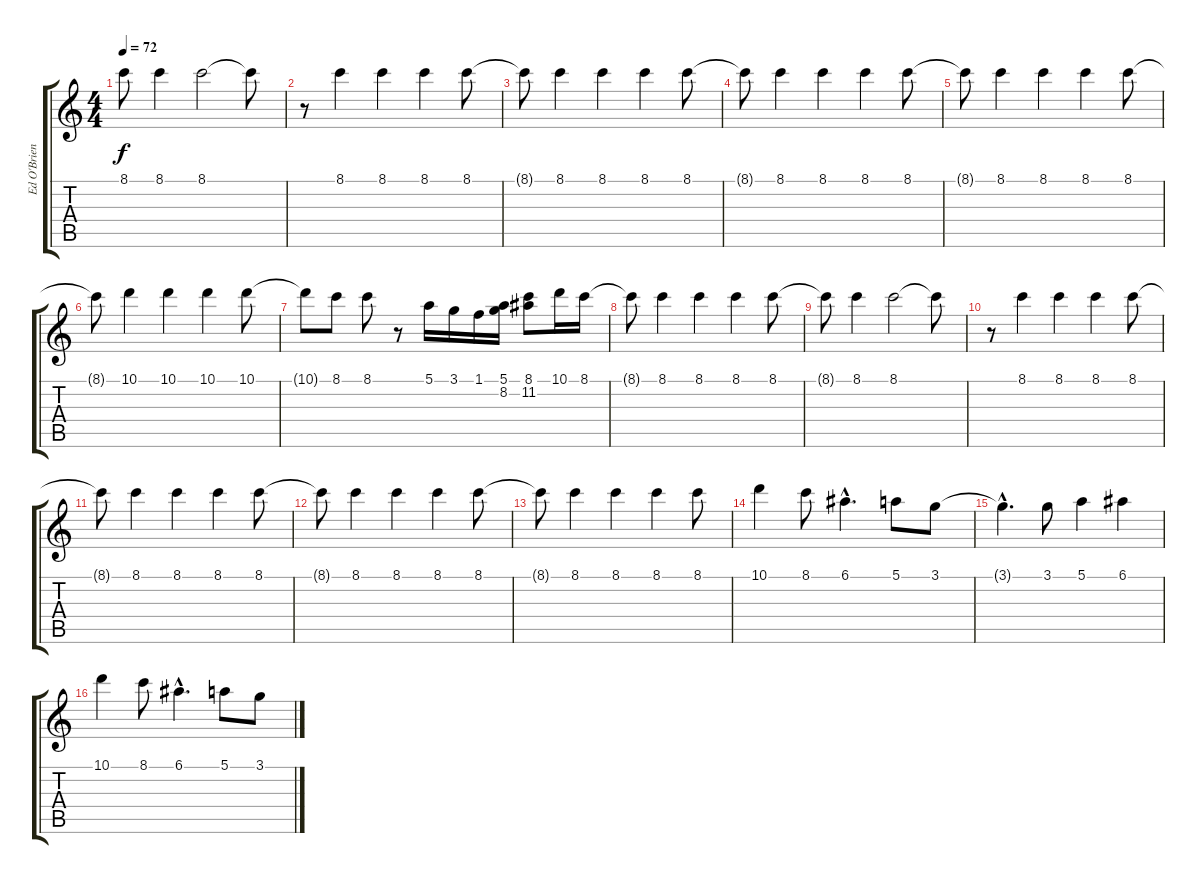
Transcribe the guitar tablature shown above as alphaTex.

\track ("Ed O'Brien - Electric Guitar" "Ed O'Brien") {instrument electricguitarjazz}
\staff {score tabs}
\tuning (E4 B3 G3 D3 A2 E2) {hide}
\ts (4 4)
\tempo 72
\clef g2
\ks c
8.1{t}.8{dy f} 8.1.4 8.1.2 8.1{t}.8 |
r.8 8.1.4 8.1.4 8.1.4 8.1.8 |
8.1{t}.8 8.1.4 8.1.4 8.1.4 8.1.8 |
8.1{t}.8 8.1.4 8.1.4 8.1.4 8.1.8 |
8.1{t}.8 8.1.4 8.1.4 8.1.4 8.1.8 |
8.1{t}.8 10.1.4 10.1.4 10.1.4 10.1.8 |
10.1{t}.8 8.1.8 8.1.8 r.8 5.1.16 3.1.16 1.1.16 (5.1 8.2).16 (8.1 11.2).8 10.1.16 8.1.16 |
8.1{t}.8 8.1.4 8.1.4 8.1.4 8.1.8 |
8.1{t}.8 8.1.4 8.1.2 8.1{t}.8 |
r.8 8.1.4 8.1.4 8.1.4 8.1.8 |
8.1{t}.8 8.1.4 8.1.4 8.1.4 8.1.8 |
8.1{t}.8 8.1.4 8.1.4 8.1.4 8.1.8 |
8.1{t}.8 8.1.4 8.1.4 8.1.4 8.1.8 |
10.1.4 8.1.8 6.1{hac}.4{d} 5.1.8 3.1.8 |
3.1{hac t}.4{d} 3.1.8 5.1.4 6.1.4 |
10.1.4 8.1.8 6.1{hac}.4{d} 5.1.8 3.1.8
